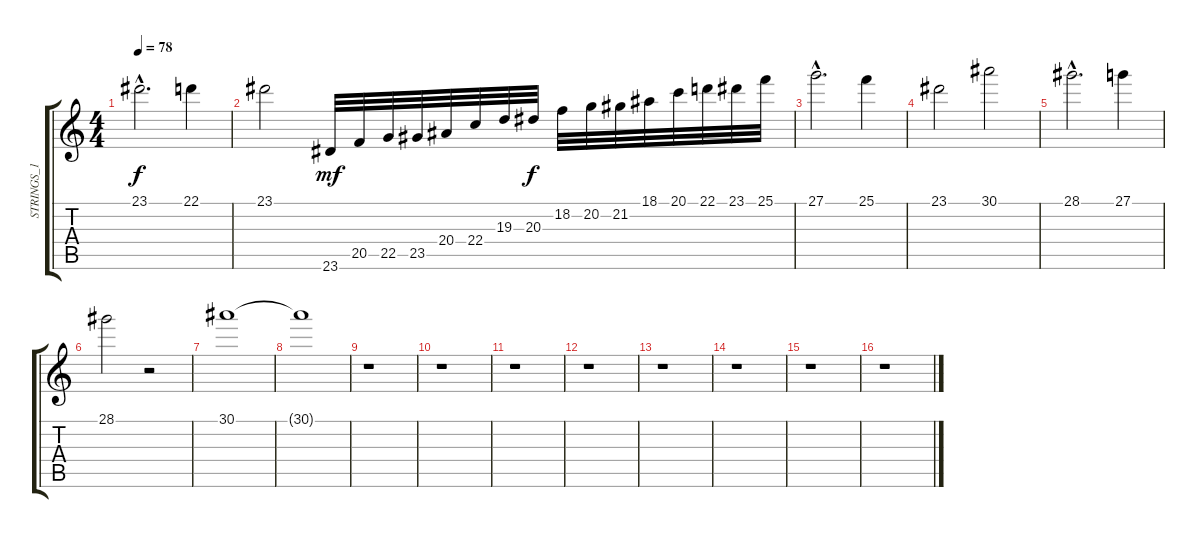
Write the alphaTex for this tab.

\track ("STRINGS_1" "STRINGS_1") {instrument stringensemble1}
\staff {score tabs}
\tuning (E4 B3 G3 D3 A2 E2) {hide}
\ts (4 4)
\tempo 78
\clef g2
\ks c
23.1{hac}.2{d dy f} 22.1.4 |
23.1.2 23.6.32{dy mf} 20.5.32 22.5.32 23.5.32 20.4.32 22.4.32 19.3.32 20.3.32{dy f} 18.2.32 20.2.32 21.2.32 18.1.32 20.1.32 22.1.32 23.1.32 25.1.32 |
27.1{hac}.2{d} 25.1.4 |
23.1.2 30.1.2 |
28.1{hac}.2{d} 27.1.4 |
28.1.2 r.2 |
30.1.1 |
30.1{t}.1 |
r.1 |
r.1 |
r.1 |
r.1 |
r.1 |
r.1 |
r.1 |
r.1
